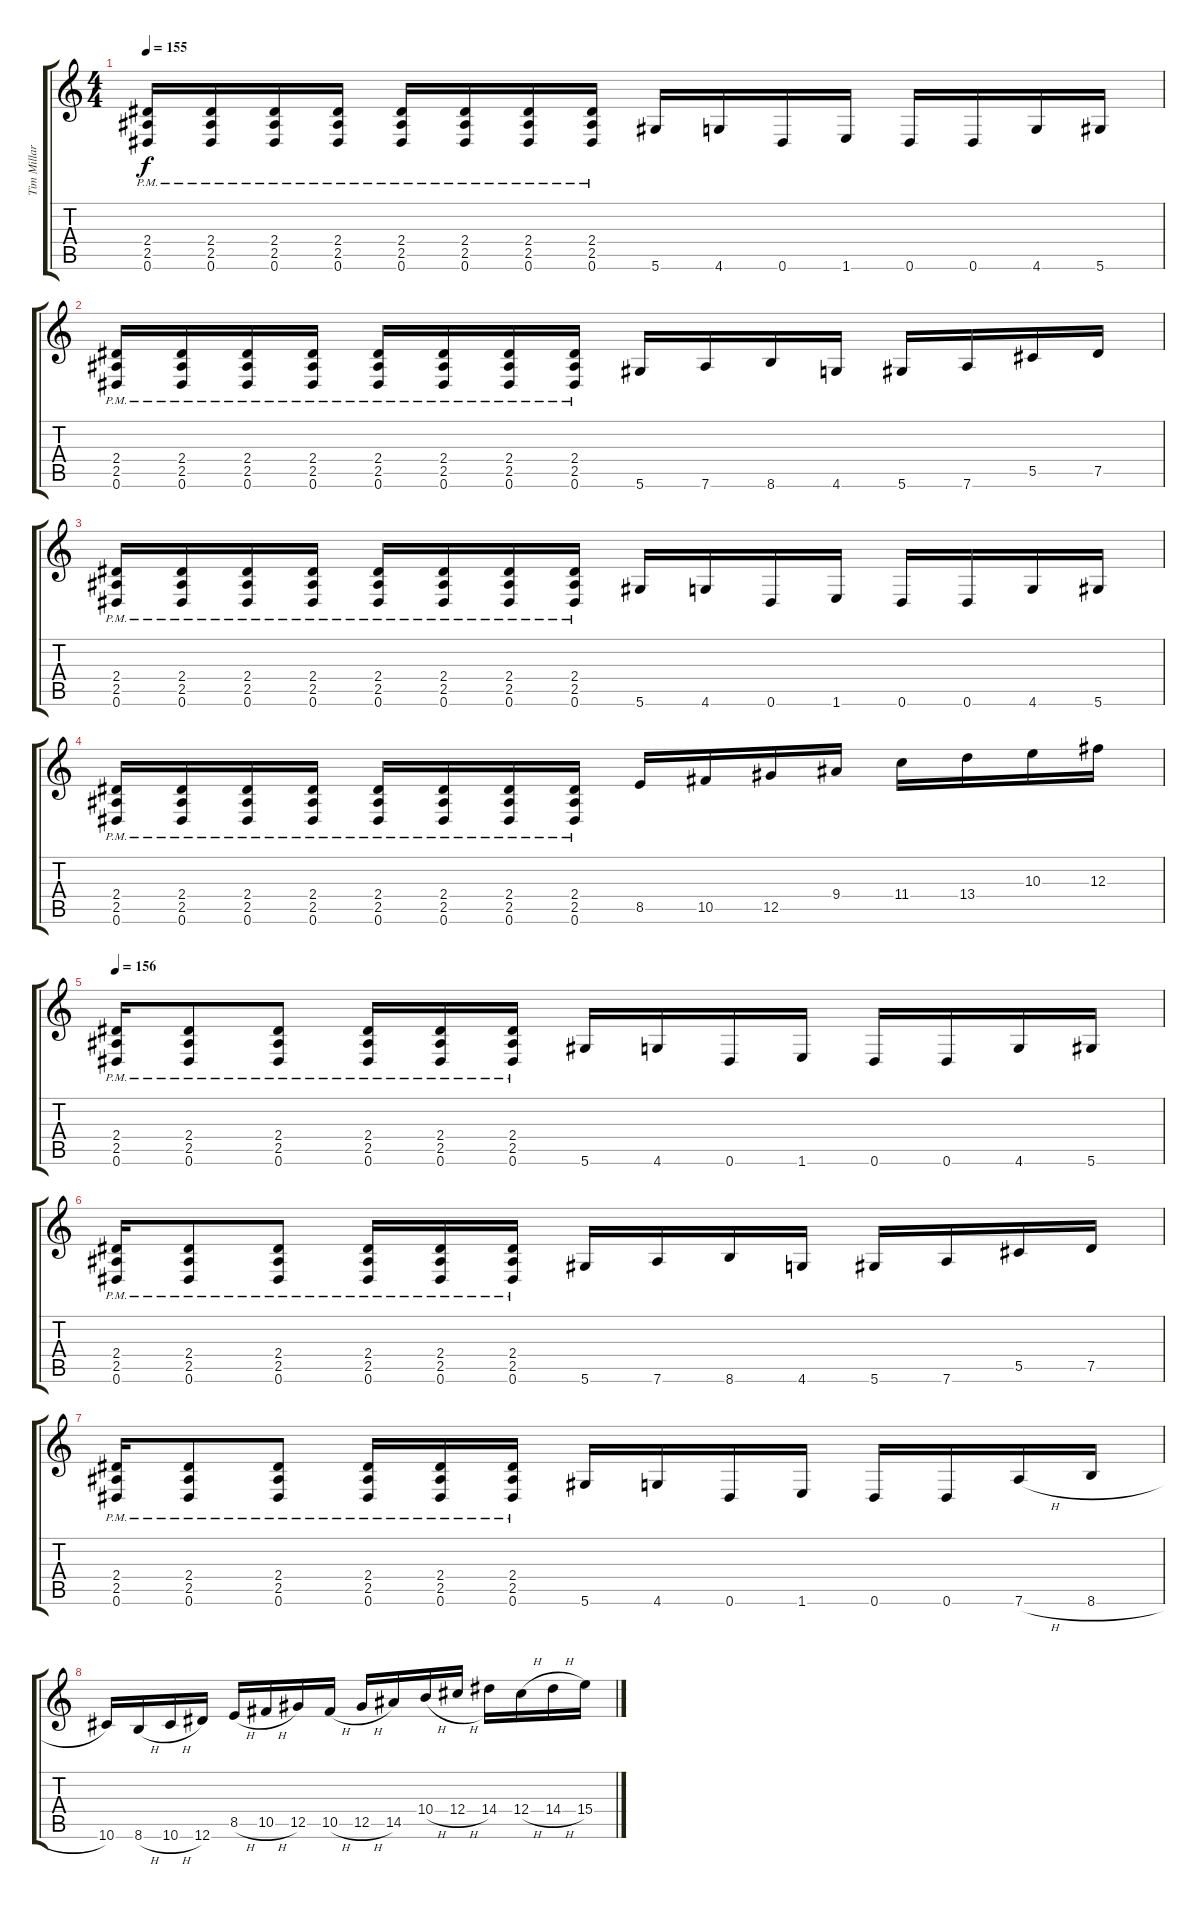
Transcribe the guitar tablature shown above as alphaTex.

\track ("Tim Millar - Rythm Guitar" "Tim Millar") {instrument distortionguitar bank 255}
\staff {score tabs}
\tuning (Eb4 Bb3 Gb3 Db3 Ab2 Eb2) {hide}
\ts (4 4)
\tempo 155
\clef g2
\ks c
(2.4{pm} 2.5{pm} 0.6{pm}).16{dy f} (2.4{pm} 2.5{pm} 0.6{pm}).16 (2.4{pm} 2.5{pm} 0.6{pm}).16 (2.4{pm} 2.5{pm} 0.6{pm}).16 (2.4{pm} 2.5{pm} 0.6{pm}).16 (2.4{pm} 2.5{pm} 0.6{pm}).16 (2.4{pm} 2.5{pm} 0.6{pm}).16 (2.4{pm} 2.5{pm} 0.6{pm}).16 5.6.16 4.6.16 0.6.16 1.6.16 0.6.16 0.6.16 4.6.16 5.6.16 |
(2.4{pm} 2.5{pm} 0.6{pm}).16 (2.4{pm} 2.5{pm} 0.6{pm}).16 (2.4{pm} 2.5{pm} 0.6{pm}).16 (2.4{pm} 2.5{pm} 0.6{pm}).16 (2.4{pm} 2.5{pm} 0.6{pm}).16 (2.4{pm} 2.5{pm} 0.6{pm}).16 (2.4{pm} 2.5{pm} 0.6{pm}).16 (2.4{pm} 2.5{pm} 0.6{pm}).16 5.6.16 7.6.16 8.6.16 4.6.16 5.6.16 7.6.16 5.5.16 7.5.16 |
(2.4{pm} 2.5{pm} 0.6{pm}).16 (2.4{pm} 2.5{pm} 0.6{pm}).16 (2.4{pm} 2.5{pm} 0.6{pm}).16 (2.4{pm} 2.5{pm} 0.6{pm}).16 (2.4{pm} 2.5{pm} 0.6{pm}).16 (2.4{pm} 2.5{pm} 0.6{pm}).16 (2.4{pm} 2.5{pm} 0.6{pm}).16 (2.4{pm} 2.5{pm} 0.6{pm}).16 5.6.16 4.6.16 0.6.16 1.6.16 0.6.16 0.6.16 4.6.16 5.6.16 |
(2.4{pm} 2.5{pm} 0.6{pm}).16 (2.4{pm} 2.5{pm} 0.6{pm}).16 (2.4{pm} 2.5{pm} 0.6{pm}).16 (2.4{pm} 2.5{pm} 0.6{pm}).16 (2.4{pm} 2.5{pm} 0.6{pm}).16 (2.4{pm} 2.5{pm} 0.6{pm}).16 (2.4{pm} 2.5{pm} 0.6{pm}).16 (2.4{pm} 2.5{pm} 0.6{pm}).16 8.5.16 10.5.16 12.5.16 9.4.16 11.4.16 13.4.16 10.3.16 12.3.16 |
\tempo 156
(2.4{pm} 2.5{pm} 0.6{pm}).16 (2.4{pm} 2.5{pm} 0.6{pm}).8 (2.4{pm} 2.5{pm} 0.6{pm}).8 (2.4{pm} 2.5{pm} 0.6{pm}).16 (2.4{pm} 2.5{pm} 0.6{pm}).16 (2.4{pm} 2.5{pm} 0.6{pm}).16 5.6.16 4.6.16 0.6.16 1.6.16 0.6.16 0.6.16 4.6.16 5.6.16 |
(2.4{pm} 2.5{pm} 0.6{pm}).16 (2.4{pm} 2.5{pm} 0.6{pm}).8 (2.4{pm} 2.5{pm} 0.6{pm}).8 (2.4{pm} 2.5{pm} 0.6{pm}).16 (2.4{pm} 2.5{pm} 0.6{pm}).16 (2.4{pm} 2.5{pm} 0.6{pm}).16 5.6.16 7.6.16 8.6.16 4.6.16 5.6.16 7.6.16 5.5.16 7.5.16 |
(2.4{pm} 2.5{pm} 0.6{pm}).16 (2.4{pm} 2.5{pm} 0.6{pm}).8 (2.4{pm} 2.5{pm} 0.6{pm}).8 (2.4{pm} 2.5{pm} 0.6{pm}).16 (2.4{pm} 2.5{pm} 0.6{pm}).16 (2.4{pm} 2.5{pm} 0.6{pm}).16 5.6.16 4.6.16 0.6.16 1.6.16 0.6.16 0.6.16 7.6{h}.16 8.6{h}.16 |
10.6.16 8.6{h}.16 10.6{h}.16 12.6.16 8.5{h}.16 10.5{h}.16 12.5.16 10.5{h}.16 12.5{h}.16 14.5.16 10.4{h}.16 12.4{h}.16 14.4.16 12.4{h}.16 14.4{h}.16 15.4.16
